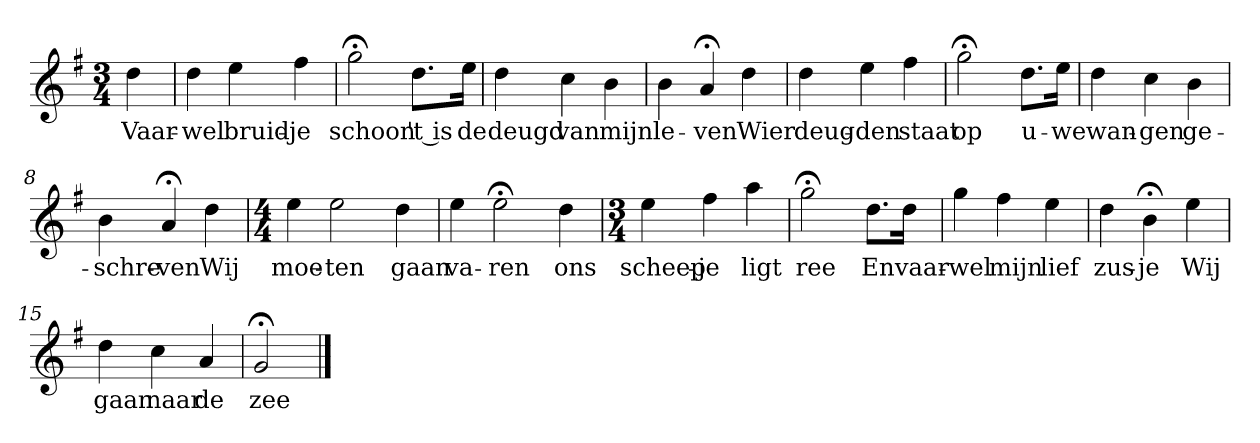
**kern	**text
*part1	*part1
*staff1	*staff1
*k[f#]	*
*G:	*
*M3/4	*
*MM120	*
=	=
4dd	Vaar-
=1	=1
4dd	-wel
4ee	bruid-
4ff#	-je
=2	=2
2gg;<	schoon
8.ddL	't is
16eeJk	de
=3	=3
4dd	deugd
4cc	van
4b	mijn
=4	=4
4b	le-
4a;<	-ven
4dd	Wier
=5	=5
4dd	deug-
4ee	-den
4ff#	staat
=6	=6
2gg;<	op
8.ddL	u-
16eeJk	-we
=7	=7
4dd	wan-
4cc	-gen
4b	ge-
=8	=8
4b	-schre-
4a;<	-ven
4dd	Wij
=9	=9
*M4/4	*
4ee	moe-
2ee	-ten
4dd	gaan
=10	=10
4ee	va-
2ee;<	-ren
4dd	ons
=11	=11
*M3/4	*
4ee	scheep-
4ff#	-je
4aa	ligt
=12	=12
2gg;<	ree
8.ddL	En
16ddJk	vaar-
=13	=13
4gg	-wel
4ff#	mijn
4ee	lief
=14	=14
4dd	zus-
4b;<	-je
4ee	Wij
=15	=15
4dd	gaan
4cc	naar
4a	de
=16	=16
2g;<	zee
==	==
*-	*-
